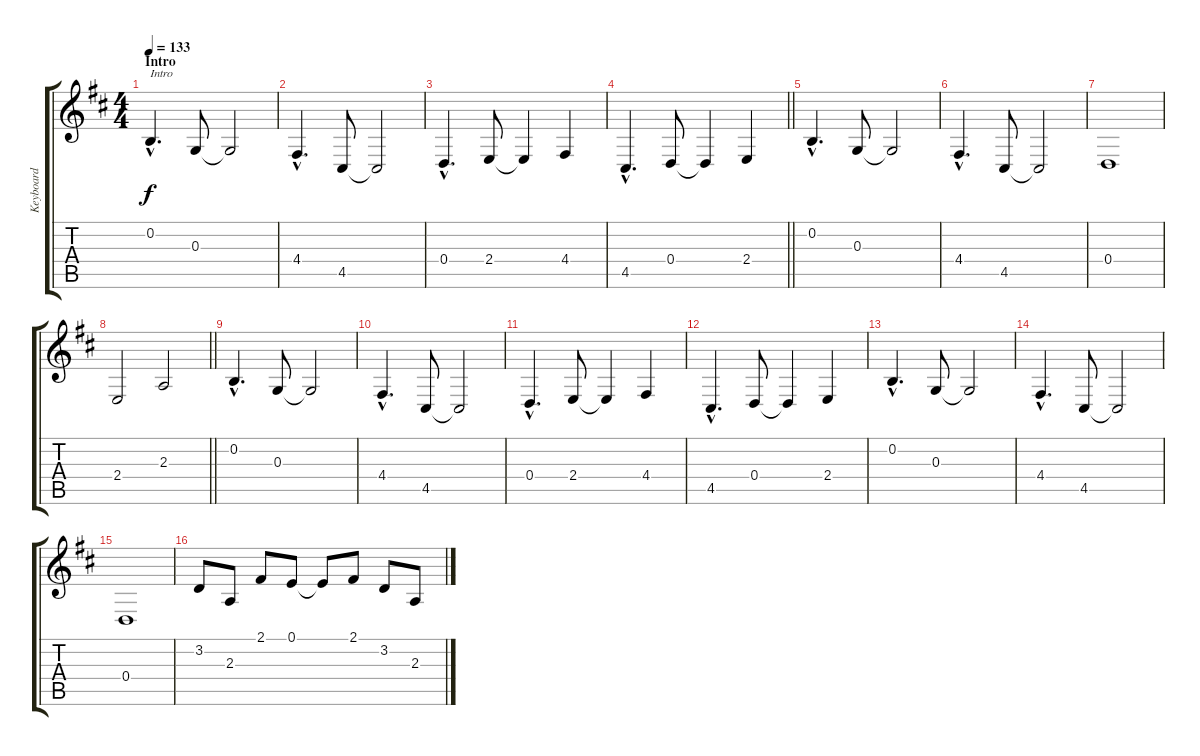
\track ("Keyboard" "Keyboard") {instrument synthstrings2}
\staff {score tabs}
\tuning (E4 B3 G3 D3 A2 E2) {hide}
\ts (4 4)
\section ("" "Intro")
\tempo 133
\clef g2
\ks d
0.2{hac}.4{d txt "Intro" dy f instrument synthstrings2} 0.3.8 0.3{t}.2 |
4.4{hac}.4{d} 4.5.8 4.5{t}.2 |
0.4{hac}.4{d} 2.4.8 2.4{t}.4 4.4.4 |
\barLineRight lightlight
4.5{hac}.4{d} 0.4.8 0.4{t}.4 2.4.4 |
0.2{hac}.4{d} 0.3.8 0.3{t}.2 |
4.4{hac}.4{d} 4.5.8 4.5{t}.2 |
0.4.1 |
\barLineRight lightlight
2.4.2 2.3.2 |
0.2{hac}.4{d} 0.3.8 0.3{t}.2 |
4.4{hac}.4{d} 4.5.8 4.5{t}.2 |
0.4{hac}.4{d} 2.4.8 2.4{t}.4 4.4.4 |
4.5{hac}.4{d} 0.4.8 0.4{t}.4 2.4.4 |
0.2{hac}.4{d} 0.3.8 0.3{t}.2 |
4.4{hac}.4{d} 4.5.8 4.5{t}.2 |
0.4.1 |
3.2.8 2.3.8 2.1.8 0.1.8 0.1{t}.8 2.1.8 3.2.8 2.3.8
